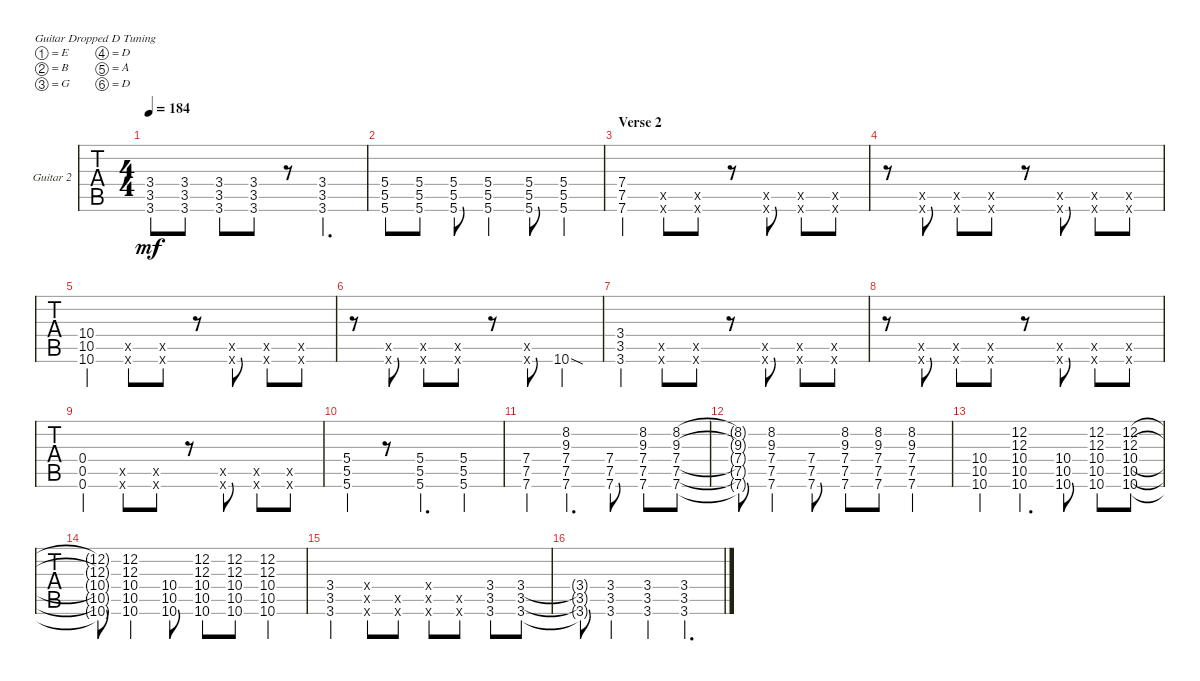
\defaultSystemsLayout 4
\bracketExtendMode groupsimilarinstruments
\firstSystemTrackNameOrientation horizontal
\otherSystemsTrackNameOrientation horizontal
\track ("Guitar 2 (Mercedes)" "Guitar 2") {instrument overdrivenguitar}
\staff {tabs}
\tuning (E4 B3 G3 D3 A2 D2)
\ts (4 4)
\tempo 184
\clef g2
\ks c
(3.6 3.5 3.4).8{dy mf} (3.6 3.4 3.5).8 (3.6 3.5 3.4).8 (3.6 3.4 3.5).8 r.8 (3.6 3.5 3.4).4{d} |
(5.6 5.5 5.4).8 (5.6 5.5 5.4).8 (5.5 5.6 5.4).8 (5.6 5.5 5.4).4 (5.4 5.5 5.6).8 (5.6 5.5 5.4).4 |
\section ("" "Verse 2")
(7.6 7.5 7.4).4 (7.6{x} 7.5{x}).8 (7.6{x} 7.5{x}).8 r.8 (7.6{x} 7.5{x}).8 (7.6{x} 7.5{x}).8 (7.6{x} 7.5{x}).8 |
r.8 (7.6{x} 7.5{x}).8 (7.6{x} 7.5{x}).8 (7.6{x} 7.5{x}).8 r.8 (7.6{x} 7.5{x}).8 (7.6{x} 7.5{x}).8 (7.6{x} 7.5{x}).8 |
(10.6 10.5 10.4).4 (10.6{x} 10.5{x}).8 (10.6{x} 10.5{x}).8 r.8 (10.6{x} 10.5{x}).8 (10.6{x} 10.5{x}).8 (10.6{x} 10.5{x}).8 |
r.8 (10.6{x} 10.5{x}).8 (10.6{x} 10.5{x}).8 (10.6{x} 10.5{x}).8 r.8 (10.6{x} 10.5{x}).8 10.6{sod}.4 |
(3.6 3.5 3.4).4 (3.6{x} 3.5{x}).8 (3.6{x} 3.5{x}).8 r.8 (3.6{x} 3.5{x}).8 (3.6{x} 3.5{x}).8 (3.6{x} 3.5{x}).8 |
r.8 (3.6{x} 3.5{x}).8 (3.6{x} 3.5{x}).8 (3.6{x} 3.5{x}).8 r.8 (3.6{x} 3.5{x}).8 (3.6{x} 3.5{x}).8 (3.6{x} 3.5{x}).8 |
(0.6 0.5 0.4).4 (0.6{x} 0.5{x}).8 (0.6{x} 0.5{x}).8 r.8 (0.6{x} 0.5{x}).8 (0.6{x} 0.5{x}).8 (0.6{x} 0.5{x}).8 |
(5.6 5.5 5.4).4 r.8 (5.6 5.5 5.4).4{d} (5.4 5.5 5.6).4 |
(7.6 7.5 7.4).4 (7.6 7.5 7.4 9.3 8.2).4{d} (7.6 7.5 7.4).8 (7.6 7.5 7.4 9.3 8.2).8 (7.6 7.5 7.4 9.3 8.2).8 |
(7.6{t} 7.5{t} 7.4{t} 9.3{t} 8.2{t}).8 (7.6 7.5 7.4 9.3 8.2).4 (7.6 7.5 7.4).8 (7.6 7.5 7.4 9.3 8.2).8 (7.6 7.5 7.4 9.3 8.2).8 (7.6 7.5 7.4 9.3 8.2).4 |
(10.6 10.5 10.4).4 (10.6 10.5 10.4 12.3 12.2).4{d} (10.6 10.4 10.5).8 (10.6 10.5 10.4 12.3 12.2).8 (10.6 10.5 10.4 12.3 12.2).8 |
(10.6{t} 10.5{t} 10.4{t} 12.3{t} 12.2{t}).8 (10.6 10.5 10.4 12.3 12.2).4 (10.6 10.4 10.5).8 (10.6 10.5 10.4 12.2 12.3).8 (10.6 10.4 10.5 12.3 12.2).8 (10.6 10.5 10.4 12.2 12.3).4 |
(3.6 3.5 3.4).4 (3.6{x} 3.5{x} 3.4{x}).8 (3.6{x} 3.5{x}).8 (3.6{x} 3.5{x} 3.4{x}).8 (3.6{x} 3.5{x}).8 (3.6 3.5 3.4).8 (3.6 3.5 3.4).8 |
(3.6{t} 3.5{t} 3.4{t}).8 (3.6 3.5 3.4).4 (3.6 3.4 3.5).4 (3.6 3.5 3.4).4{d}
